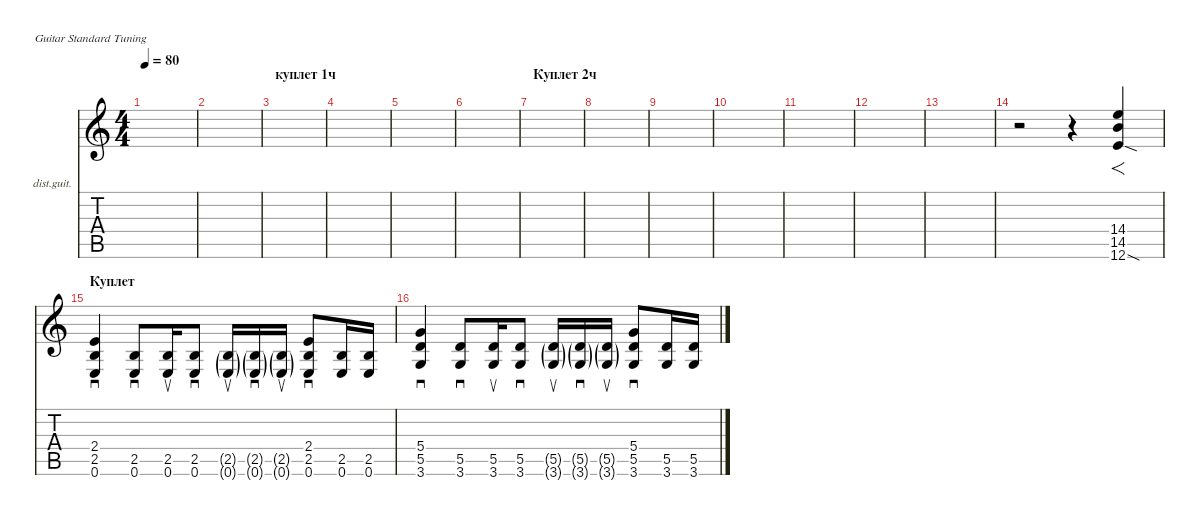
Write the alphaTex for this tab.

\defaultSystemsLayout 4
\hideDynamics
\bracketExtendMode nobrackets
\firstSystemTrackNameOrientation horizontal
\otherSystemsTrackNameOrientation horizontal
\track ("Distortion Guitar" "dist.guit.") {instrument distortionguitar}
\staff {score tabs}
\tuning (E4 B3 G3 D3 A2 E2)
\ts (4 4)
\tempo 80
\clef g2
\ks c
|
|
\section ("" "куплет 1ч")
|
|
|
|
\section ("" "Куплет 2ч")
|
|
|
|
|
|
|
r.2 r.4 (12.6{sod} 14.5 14.4).4{f dy mf} |
\section ("" "Куплет")
(0.6 2.5 2.4).4{sd dy p} (0.6 2.5).8{sd dy mp} (0.6 2.5).16{su} (0.6 2.5).8{sd} (0.6{g} 2.5{g}).16{su} (0.6{g} 2.5{g}).16{sd} (0.6{g} 2.5{g}).16{su} (0.6 2.5 2.4).8{sd} (0.6 2.5).16 (0.6 2.5).16 |
(3.6 5.5 5.4).4{sd dy p} (3.6 5.5).8{sd dy mp} (3.6 5.5).16{su} (3.6 5.5).8{sd} (3.6{g} 5.5{g}).16{su} (3.6{g} 5.5{g}).16{sd} (3.6{g} 5.5{g}).16{su} (3.6 5.5 5.4).8{sd} (3.6 5.5).16 (3.6 5.5).16
